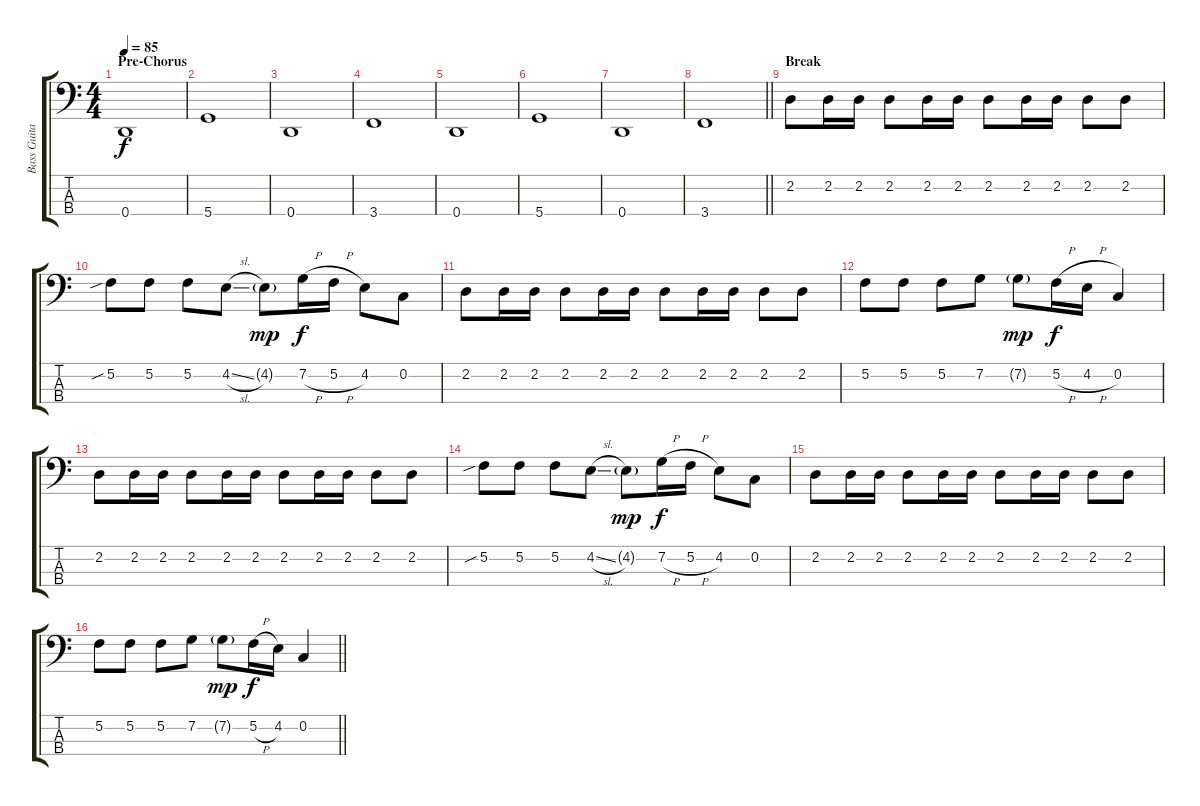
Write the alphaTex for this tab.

\track ("Bass Guitar" "Bass Guita") {instrument electricbasspick}
\staff {score tabs}
\tuning (F2 C2 G1 D1) {hide}
\ts (4 4)
\section ("" "Pre-Chorus")
\tempo 85
\clef f4
\ks c
0.4.1{dy f} |
5.4.1 |
0.4.1 |
3.4.1 |
0.4.1 |
5.4.1 |
0.4.1 |
\barLineRight lightlight
3.4.1 |
\section ("" "Break")
2.2.8 2.2.16 2.2.16 2.2.8 2.2.16 2.2.16 2.2.8 2.2.16 2.2.16 2.2.8 2.2.8 |
5.2{sib}.8 5.2.8 5.2.8 4.2{sl}.8 4.2{g}.8{dy mp} 7.2{h}.16{dy f} 5.2{h}.16 4.2.8 0.2.8 |
2.2.8 2.2.16 2.2.16 2.2.8 2.2.16 2.2.16 2.2.8 2.2.16 2.2.16 2.2.8 2.2.8 |
5.2.8 5.2.8 5.2.8 7.2.8 7.2{g}.8{dy mp} 5.2{h}.16{dy f} 4.2{h}.16 0.2.4 |
2.2.8 2.2.16 2.2.16 2.2.8 2.2.16 2.2.16 2.2.8 2.2.16 2.2.16 2.2.8 2.2.8 |
5.2{sib}.8 5.2.8 5.2.8 4.2{sl}.8 4.2{g}.8{dy mp} 7.2{h}.16{dy f} 5.2{h}.16 4.2.8 0.2.8 |
2.2.8 2.2.16 2.2.16 2.2.8 2.2.16 2.2.16 2.2.8 2.2.16 2.2.16 2.2.8 2.2.8 |
\barLineRight lightlight
5.2.8 5.2.8 5.2.8 7.2.8 7.2{g}.8{dy mp} 5.2{h}.16{dy f} 4.2.16 0.2.4
